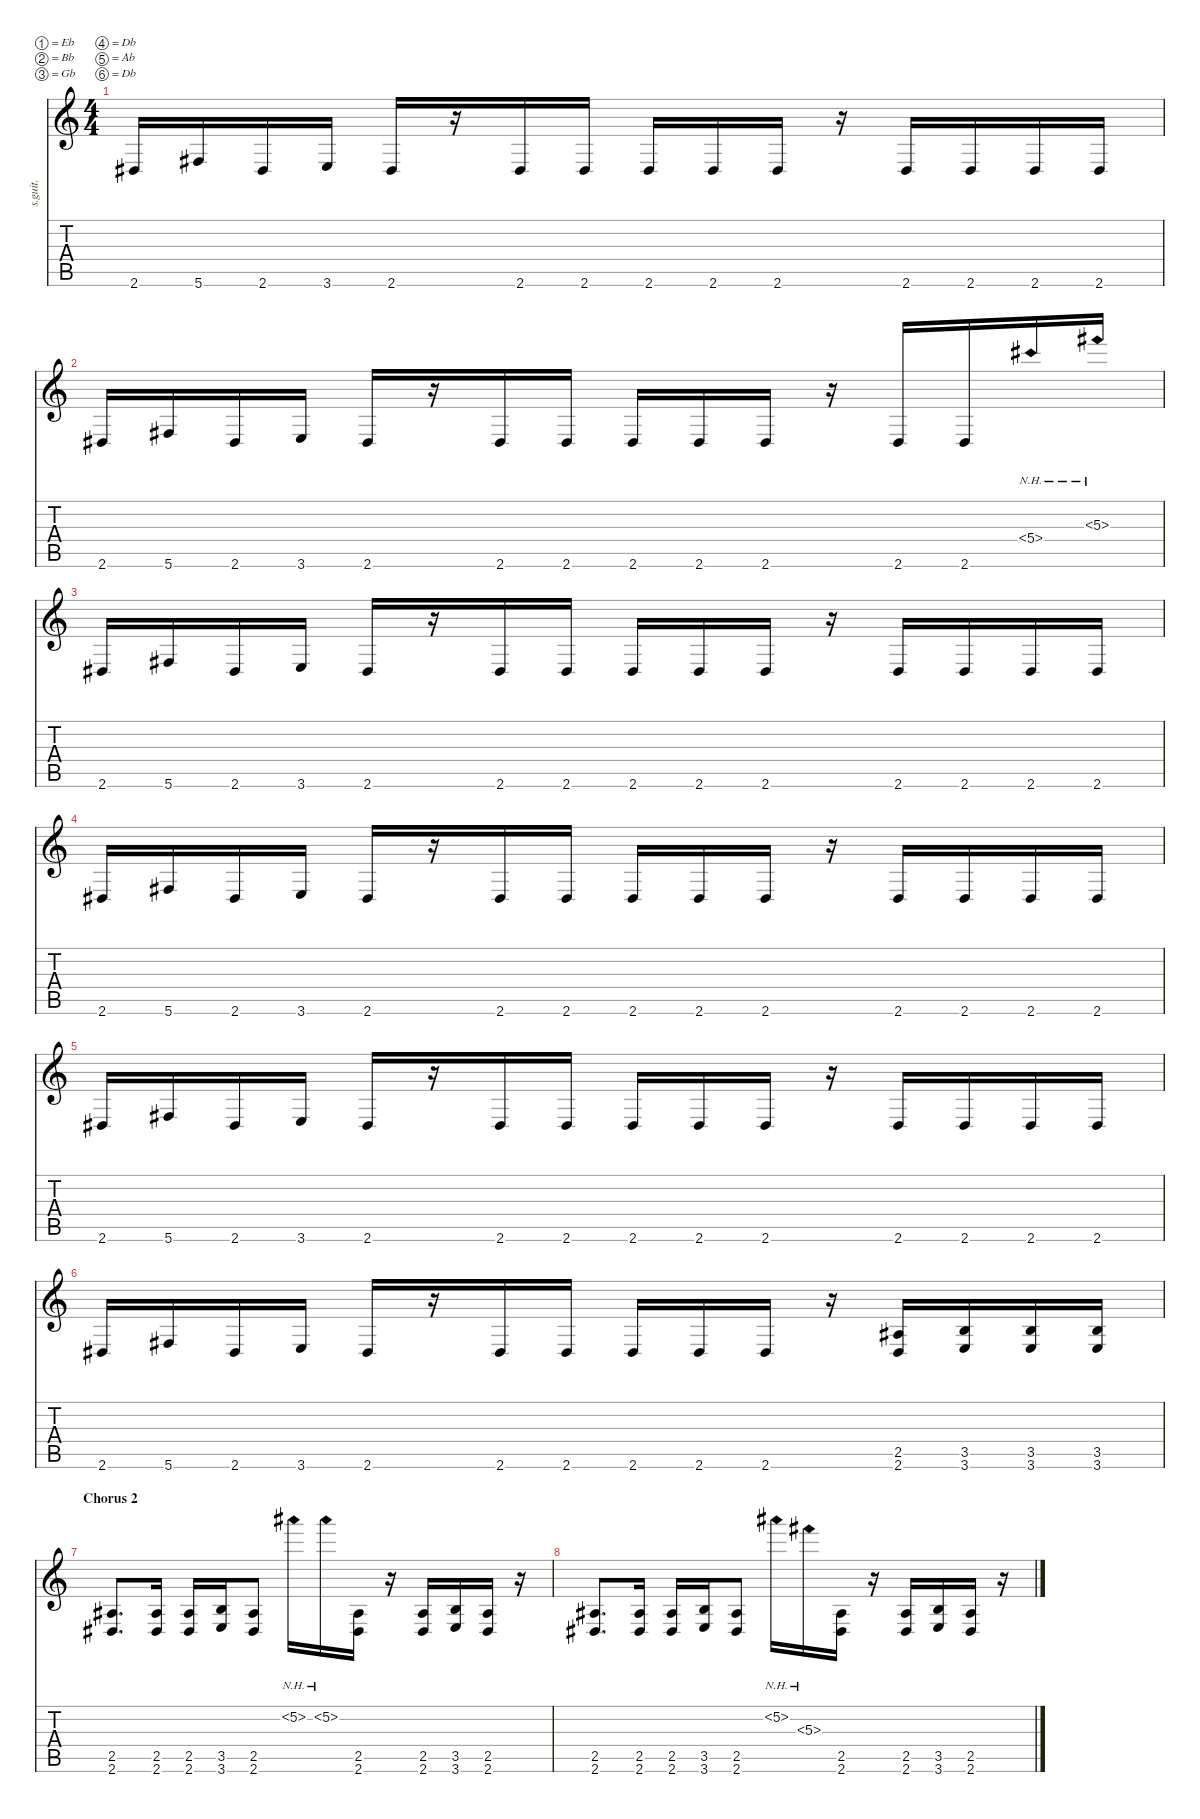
\defaultSystemsLayout 4
\hideDynamics
\bracketExtendMode nobrackets
\track ("Dan Donegan" "s.guit.") {instrument distortionguitar}
\staff {score tabs}
\tuning (Eb4 Bb3 Gb3 Db3 Ab2 Db2)
\ts (4 4)
\tempo (90 hide)
\clef g2
\ks c
2.6{acc #}.16{lyrics (0 "") lyrics (1 "") lyrics (2 "") lyrics (3 "") lyrics (4 "") dy ff} 5.6{acc #}.16{lyrics (0 "") lyrics (1 "") lyrics (2 "") lyrics (3 "") lyrics (4 "")} 2.6{acc #}.16{lyrics (0 "") lyrics (1 "") lyrics (2 "") lyrics (3 "") lyrics (4 "")} 3.6.16{lyrics (0 "") lyrics (1 "") lyrics (2 "") lyrics (3 "") lyrics (4 "")} 2.6{acc #}.16{lyrics (0 "") lyrics (1 "") lyrics (2 "") lyrics (3 "") lyrics (4 "")} r.16 2.6{acc #}.16{lyrics (0 "") lyrics (1 "") lyrics (2 "") lyrics (3 "") lyrics (4 "")} 2.6{acc #}.16{lyrics (0 "") lyrics (1 "") lyrics (2 "") lyrics (3 "") lyrics (4 "")} 2.6{acc #}.16{lyrics (0 "") lyrics (1 "") lyrics (2 "") lyrics (3 "") lyrics (4 "")} 2.6{acc #}.16{lyrics (0 "") lyrics (1 "") lyrics (2 "") lyrics (3 "") lyrics (4 "")} 2.6{acc #}.16{lyrics (0 "") lyrics (1 "") lyrics (2 "") lyrics (3 "") lyrics (4 "")} r.16 2.6{acc #}.16{lyrics (0 "") lyrics (1 "") lyrics (2 "") lyrics (3 "") lyrics (4 "")} 2.6{acc #}.16{lyrics (0 "") lyrics (1 "") lyrics (2 "") lyrics (3 "") lyrics (4 "")} 2.6{acc #}.16{lyrics (0 "") lyrics (1 "") lyrics (2 "") lyrics (3 "") lyrics (4 "")} 2.6{acc #}.16{lyrics (0 "") lyrics (1 "") lyrics (2 "") lyrics (3 "") lyrics (4 "")} |
2.6{acc #}.16{lyrics (0 "") lyrics (1 "") lyrics (2 "") lyrics (3 "") lyrics (4 "")} 5.6{acc #}.16{lyrics (0 "") lyrics (1 "") lyrics (2 "") lyrics (3 "") lyrics (4 "")} 2.6{acc #}.16{lyrics (0 "") lyrics (1 "") lyrics (2 "") lyrics (3 "") lyrics (4 "")} 3.6.16{lyrics (0 "") lyrics (1 "") lyrics (2 "") lyrics (3 "") lyrics (4 "")} 2.6{acc #}.16{lyrics (0 "") lyrics (1 "") lyrics (2 "") lyrics (3 "") lyrics (4 "")} r.16 2.6{acc #}.16{lyrics (0 "") lyrics (1 "") lyrics (2 "") lyrics (3 "") lyrics (4 "")} 2.6{acc #}.16{lyrics (0 "") lyrics (1 "") lyrics (2 "") lyrics (3 "") lyrics (4 "")} 2.6{acc #}.16{lyrics (0 "") lyrics (1 "") lyrics (2 "") lyrics (3 "") lyrics (4 "")} 2.6{acc #}.16{lyrics (0 "") lyrics (1 "") lyrics (2 "") lyrics (3 "") lyrics (4 "")} 2.6{acc #}.16{lyrics (0 "") lyrics (1 "") lyrics (2 "") lyrics (3 "") lyrics (4 "")} r.16 2.6{acc #}.16{lyrics (0 "") lyrics (1 "") lyrics (2 "") lyrics (3 "") lyrics (4 "")} 2.6{acc #}.16{lyrics (0 "") lyrics (1 "") lyrics (2 "") lyrics (3 "") lyrics (4 "")} 5.4{nh acc #}.16{lyrics (0 "") lyrics (1 "") lyrics (2 "") lyrics (3 "") lyrics (4 "")} 5.3{nh}.16{lyrics (0 "") lyrics (1 "") lyrics (2 "") lyrics (3 "") lyrics (4 "")} |
2.6{acc #}.16{lyrics (0 "") lyrics (1 "") lyrics (2 "") lyrics (3 "") lyrics (4 "")} 5.6{acc #}.16{lyrics (0 "") lyrics (1 "") lyrics (2 "") lyrics (3 "") lyrics (4 "")} 2.6{acc #}.16{lyrics (0 "") lyrics (1 "") lyrics (2 "") lyrics (3 "") lyrics (4 "")} 3.6.16{lyrics (0 "") lyrics (1 "") lyrics (2 "") lyrics (3 "") lyrics (4 "")} 2.6{acc #}.16{lyrics (0 "") lyrics (1 "") lyrics (2 "") lyrics (3 "") lyrics (4 "")} r.16 2.6{acc #}.16{lyrics (0 "") lyrics (1 "") lyrics (2 "") lyrics (3 "") lyrics (4 "")} 2.6{acc #}.16{lyrics (0 "") lyrics (1 "") lyrics (2 "") lyrics (3 "") lyrics (4 "")} 2.6{acc #}.16{lyrics (0 "") lyrics (1 "") lyrics (2 "") lyrics (3 "") lyrics (4 "")} 2.6{acc #}.16{lyrics (0 "") lyrics (1 "") lyrics (2 "") lyrics (3 "") lyrics (4 "")} 2.6{acc #}.16{lyrics (0 "") lyrics (1 "") lyrics (2 "") lyrics (3 "") lyrics (4 "")} r.16 2.6{acc #}.16{lyrics (0 "") lyrics (1 "") lyrics (2 "") lyrics (3 "") lyrics (4 "")} 2.6{acc #}.16{lyrics (0 "") lyrics (1 "") lyrics (2 "") lyrics (3 "") lyrics (4 "")} 2.6{acc #}.16{lyrics (0 "") lyrics (1 "") lyrics (2 "") lyrics (3 "") lyrics (4 "")} 2.6{acc #}.16{lyrics (0 "") lyrics (1 "") lyrics (2 "") lyrics (3 "") lyrics (4 "")} |
2.6{acc #}.16{lyrics (0 "") lyrics (1 "") lyrics (2 "") lyrics (3 "") lyrics (4 "")} 5.6{acc #}.16{lyrics (0 "") lyrics (1 "") lyrics (2 "") lyrics (3 "") lyrics (4 "")} 2.6{acc #}.16{lyrics (0 "") lyrics (1 "") lyrics (2 "") lyrics (3 "") lyrics (4 "")} 3.6.16{lyrics (0 "") lyrics (1 "") lyrics (2 "") lyrics (3 "") lyrics (4 "")} 2.6{acc #}.16{lyrics (0 "") lyrics (1 "") lyrics (2 "") lyrics (3 "") lyrics (4 "")} r.16 2.6{acc #}.16{lyrics (0 "") lyrics (1 "") lyrics (2 "") lyrics (3 "") lyrics (4 "")} 2.6{acc #}.16{lyrics (0 "") lyrics (1 "") lyrics (2 "") lyrics (3 "") lyrics (4 "")} 2.6{acc #}.16{lyrics (0 "") lyrics (1 "") lyrics (2 "") lyrics (3 "") lyrics (4 "")} 2.6{acc #}.16{lyrics (0 "") lyrics (1 "") lyrics (2 "") lyrics (3 "") lyrics (4 "")} 2.6{acc #}.16{lyrics (0 "") lyrics (1 "") lyrics (2 "") lyrics (3 "") lyrics (4 "")} r.16 2.6{acc #}.16{lyrics (0 "") lyrics (1 "") lyrics (2 "") lyrics (3 "") lyrics (4 "")} 2.6{acc #}.16{lyrics (0 "") lyrics (1 "") lyrics (2 "") lyrics (3 "") lyrics (4 "")} 2.6{acc #}.16{lyrics (0 "") lyrics (1 "") lyrics (2 "") lyrics (3 "") lyrics (4 "")} 2.6{acc #}.16{lyrics (0 "") lyrics (1 "") lyrics (2 "") lyrics (3 "") lyrics (4 "")} |
2.6{acc #}.16{lyrics (0 "") lyrics (1 "") lyrics (2 "") lyrics (3 "") lyrics (4 "")} 5.6{acc #}.16{lyrics (0 "") lyrics (1 "") lyrics (2 "") lyrics (3 "") lyrics (4 "")} 2.6{acc #}.16{lyrics (0 "") lyrics (1 "") lyrics (2 "") lyrics (3 "") lyrics (4 "")} 3.6.16{lyrics (0 "") lyrics (1 "") lyrics (2 "") lyrics (3 "") lyrics (4 "")} 2.6{acc #}.16{lyrics (0 "") lyrics (1 "") lyrics (2 "") lyrics (3 "") lyrics (4 "")} r.16 2.6{acc #}.16{lyrics (0 "") lyrics (1 "") lyrics (2 "") lyrics (3 "") lyrics (4 "")} 2.6{acc #}.16{lyrics (0 "") lyrics (1 "") lyrics (2 "") lyrics (3 "") lyrics (4 "")} 2.6{acc #}.16{lyrics (0 "") lyrics (1 "") lyrics (2 "") lyrics (3 "") lyrics (4 "")} 2.6{acc #}.16{lyrics (0 "") lyrics (1 "") lyrics (2 "") lyrics (3 "") lyrics (4 "")} 2.6{acc #}.16{lyrics (0 "") lyrics (1 "") lyrics (2 "") lyrics (3 "") lyrics (4 "")} r.16 2.6{acc #}.16{lyrics (0 "") lyrics (1 "") lyrics (2 "") lyrics (3 "") lyrics (4 "")} 2.6{acc #}.16{lyrics (0 "") lyrics (1 "") lyrics (2 "") lyrics (3 "") lyrics (4 "")} 2.6{acc #}.16{lyrics (0 "") lyrics (1 "") lyrics (2 "") lyrics (3 "") lyrics (4 "")} 2.6{acc #}.16{lyrics (0 "") lyrics (1 "") lyrics (2 "") lyrics (3 "") lyrics (4 "")} |
2.6{acc #}.16{lyrics (0 "") lyrics (1 "") lyrics (2 "") lyrics (3 "") lyrics (4 "")} 5.6{acc #}.16{lyrics (0 "") lyrics (1 "") lyrics (2 "") lyrics (3 "") lyrics (4 "")} 2.6{acc #}.16{lyrics (0 "") lyrics (1 "") lyrics (2 "") lyrics (3 "") lyrics (4 "")} 3.6.16{lyrics (0 "") lyrics (1 "") lyrics (2 "") lyrics (3 "") lyrics (4 "")} 2.6{acc #}.16{lyrics (0 "") lyrics (1 "") lyrics (2 "") lyrics (3 "") lyrics (4 "")} r.16 2.6{acc #}.16{lyrics (0 "") lyrics (1 "") lyrics (2 "") lyrics (3 "") lyrics (4 "")} 2.6{acc #}.16{lyrics (0 "") lyrics (1 "") lyrics (2 "") lyrics (3 "") lyrics (4 "")} 2.6{acc #}.16{lyrics (0 "") lyrics (1 "") lyrics (2 "") lyrics (3 "") lyrics (4 "")} 2.6{acc #}.16{lyrics (0 "") lyrics (1 "") lyrics (2 "") lyrics (3 "") lyrics (4 "")} 2.6{acc #}.16{lyrics (0 "") lyrics (1 "") lyrics (2 "") lyrics (3 "") lyrics (4 "")} r.16 (2.5{acc #} 2.6{acc #}).16{lyrics (0 "") lyrics (1 "") lyrics (2 "") lyrics (3 "") lyrics (4 "")} (3.5 3.6).16{lyrics (0 "") lyrics (1 "") lyrics (2 "") lyrics (3 "") lyrics (4 "")} (3.5 3.6).16{lyrics (0 "") lyrics (1 "") lyrics (2 "") lyrics (3 "") lyrics (4 "")} (3.5 3.6).16{lyrics (0 "") lyrics (1 "") lyrics (2 "") lyrics (3 "") lyrics (4 "")} |
\section ("" "Chorus 2")
(2.5{acc #} 2.6{acc #}).8{d lyrics (0 "") lyrics (1 "") lyrics (2 "") lyrics (3 "") lyrics (4 "")} (2.5{acc #} 2.6{acc #}).16{lyrics (0 "") lyrics (1 "") lyrics (2 "") lyrics (3 "") lyrics (4 "")} (2.5{acc #} 2.6{acc #}).16{lyrics (0 "") lyrics (1 "") lyrics (2 "") lyrics (3 "") lyrics (4 "")} (3.5 3.6).16{lyrics (0 "") lyrics (1 "") lyrics (2 "") lyrics (3 "") lyrics (4 "")} (2.5{acc #} 2.6{acc #}).8{lyrics (0 "") lyrics (1 "") lyrics (2 "") lyrics (3 "") lyrics (4 "")} 5.2{nh acc #}.16{lyrics (0 "") lyrics (1 "") lyrics (2 "") lyrics (3 "") lyrics (4 "")} 5.2{nh acc #}.16{lyrics (0 "") lyrics (1 "") lyrics (2 "") lyrics (3 "") lyrics (4 "")} (2.5{acc #} 2.6{acc #}).16{lyrics (0 "") lyrics (1 "") lyrics (2 "") lyrics (3 "") lyrics (4 "")} r.16 (2.5{acc #} 2.6{acc #}).16{lyrics (0 "") lyrics (1 "") lyrics (2 "") lyrics (3 "") lyrics (4 "")} (3.5 3.6).16{lyrics (0 "") lyrics (1 "") lyrics (2 "") lyrics (3 "") lyrics (4 "")} (2.5{acc #} 2.6{acc #}).16{lyrics (0 "") lyrics (1 "") lyrics (2 "") lyrics (3 "") lyrics (4 "")} r.16 |
(2.5{acc #} 2.6{acc #}).8{d lyrics (0 "") lyrics (1 "") lyrics (2 "") lyrics (3 "") lyrics (4 "")} (2.5{acc #} 2.6{acc #}).16{lyrics (0 "") lyrics (1 "") lyrics (2 "") lyrics (3 "") lyrics (4 "")} (2.5{acc #} 2.6{acc #}).16{lyrics (0 "") lyrics (1 "") lyrics (2 "") lyrics (3 "") lyrics (4 "")} (3.5 3.6).16{lyrics (0 "") lyrics (1 "") lyrics (2 "") lyrics (3 "") lyrics (4 "")} (2.5{acc #} 2.6{acc #}).8{lyrics (0 "") lyrics (1 "") lyrics (2 "") lyrics (3 "") lyrics (4 "")} 5.2{nh acc #}.16{lyrics (0 "") lyrics (1 "") lyrics (2 "") lyrics (3 "") lyrics (4 "")} 5.3{nh}.16{lyrics (0 "") lyrics (1 "") lyrics (2 "") lyrics (3 "") lyrics (4 "")} (2.5{acc #} 2.6{acc #}).16{lyrics (0 "") lyrics (1 "") lyrics (2 "") lyrics (3 "") lyrics (4 "")} r.16 (2.5{acc #} 2.6{acc #}).16{lyrics (0 "") lyrics (1 "") lyrics (2 "") lyrics (3 "") lyrics (4 "")} (3.5 3.6).16{lyrics (0 "") lyrics (1 "") lyrics (2 "") lyrics (3 "") lyrics (4 "")} (2.5{acc #} 2.6{acc #}).16{lyrics (0 "") lyrics (1 "") lyrics (2 "") lyrics (3 "") lyrics (4 "")} r.16
